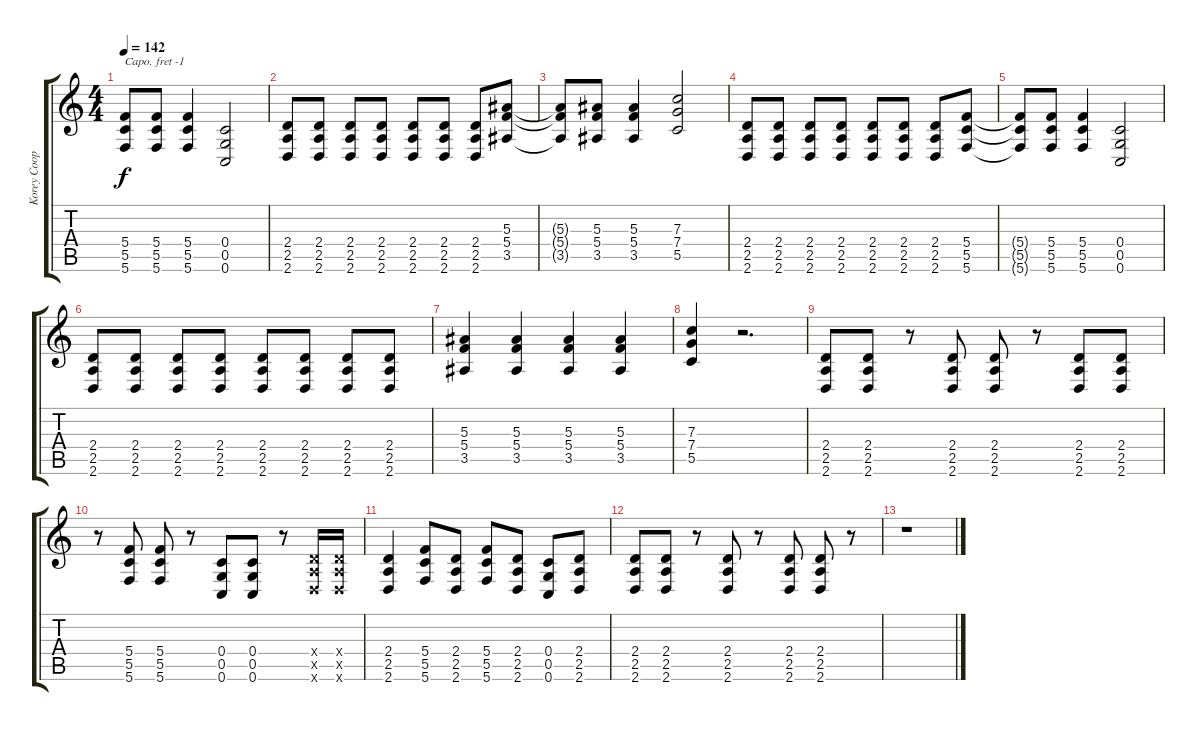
\track ("Korey Cooper" "Korey Coop") {instrument distortionguitar}
\staff {score tabs}
\capo -1
\tuning (Eb4 Bb3 Gb3 Db3 Ab2 Db2) {hide}
\ts (4 4)
\tempo 142
\clef g2
\ks c
(5.4{t} 5.5{t} 5.6{t}).8{dy f} (5.4 5.5 5.6).8 (5.4 5.5 5.6).4 (0.4 0.5 0.6).2 |
(2.4 2.5 2.6).8 (2.4 2.5 2.6).8 (2.4 2.5 2.6).8 (2.4 2.5 2.6).8 (2.4 2.5 2.6).8 (2.4 2.5 2.6).8 (2.4 2.5 2.6).8 (5.3 5.4 3.5).8 |
(5.3{t} 5.4{t} 3.5{t}).8 (5.3 5.4 3.5).8 (5.3 5.4 3.5).4 (7.3 7.4 5.5).2 |
(2.4 2.5 2.6).8 (2.4 2.5 2.6).8 (2.4 2.5 2.6).8 (2.4 2.5 2.6).8 (2.4 2.5 2.6).8 (2.4 2.5 2.6).8 (2.4 2.5 2.6).8 (5.4 5.5 5.6).8 |
(5.4{t} 5.5{t} 5.6{t}).8 (5.4 5.5 5.6).8 (5.4 5.5 5.6).4 (0.4 0.5 0.6).2 |
(2.4 2.5 2.6).8 (2.4 2.5 2.6).8 (2.4 2.5 2.6).8 (2.4 2.5 2.6).8 (2.4 2.5 2.6).8 (2.4 2.5 2.6).8 (2.4 2.5 2.6).8 (2.4 2.5 2.6).8 |
(5.3 5.4 3.5).4 (5.3 5.4 3.5).4 (5.3 5.4 3.5).4 (5.3 5.4 3.5).4 |
(7.3 7.4 5.5).4 r.2{d} |
(2.4 2.5 2.6).8 (2.4 2.5 2.6).8 r.8 (2.4 2.5 2.6).8 (2.4 2.5 2.6).8 r.8 (2.4 2.5 2.6).8 (2.4 2.5 2.6).8 |
r.8 (5.4 5.5 5.6).8 (5.4 5.5 5.6).8 r.8 (0.4 0.5 0.6).8 (0.4 0.5 0.6).8 r.8 (2.4{x} 2.5{x} 2.6{x}).16 (2.4{x} 2.5{x} 2.6{x}).16 |
(2.4 2.5 2.6).4 (5.4 5.5 5.6).8 (2.4 2.5 2.6).8 (5.4 5.5 5.6).8 (2.4 2.5 2.6).8 (0.4 0.5 0.6).8 (2.4 2.5 2.6).8 |
(2.4 2.5 2.6).8 (2.4 2.5 2.6).8 r.8 (2.4 2.5 2.6).8 r.8 (2.4 2.5 2.6).8 (2.4 2.5 2.6).8 r.8 |
r.1
